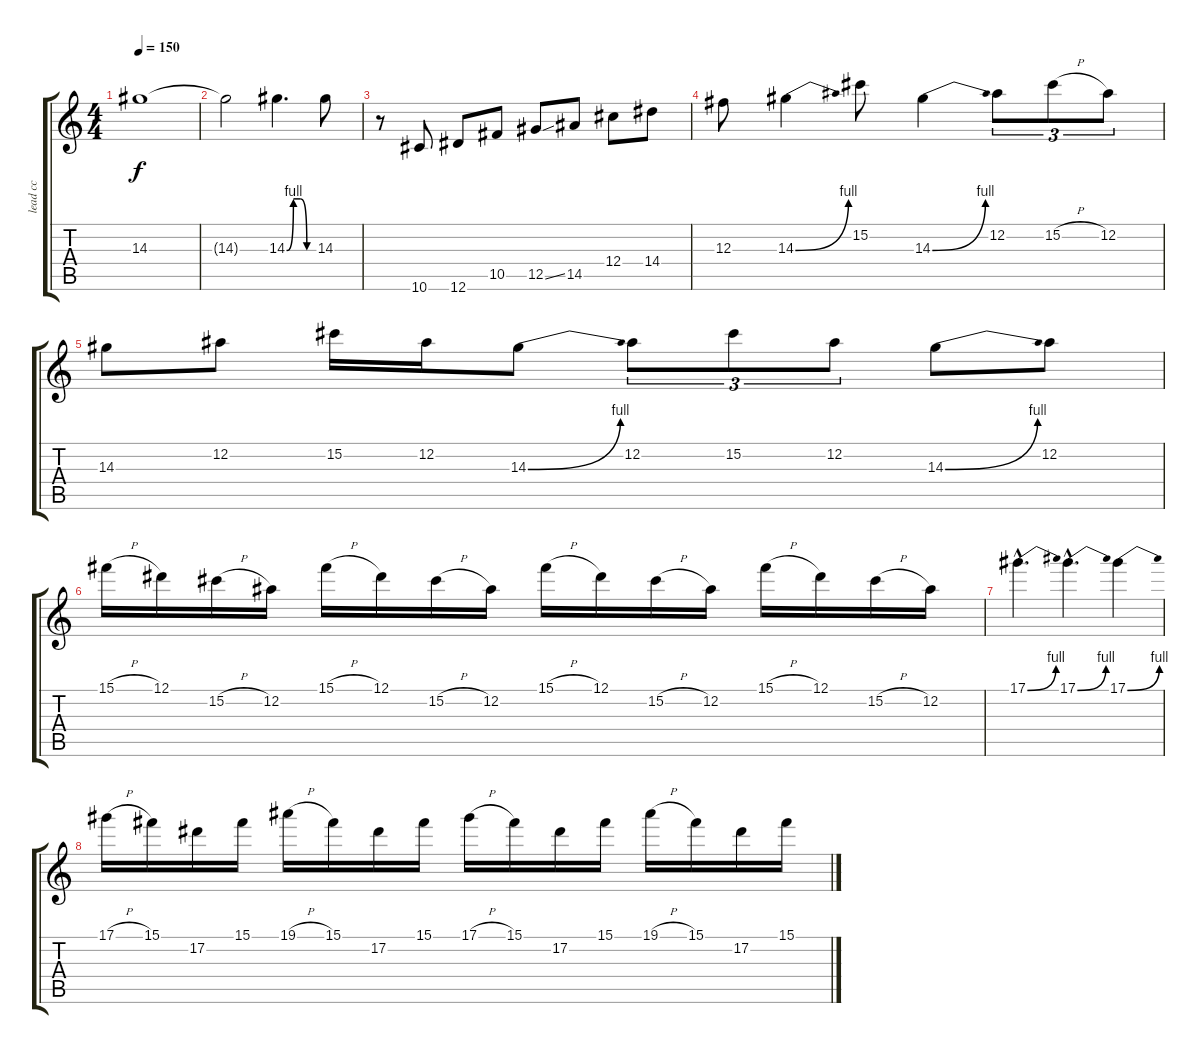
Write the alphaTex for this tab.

\track ("lead cc" "lead cc") {instrument distortionguitar}
\staff {score tabs}
\tuning (Eb4 Bb3 Gb3 Db3 Ab2 Eb2) {hide}
\ts (4 4)
\tempo 150
\clef g2
\ks c
14.3{t}.1{dy f} |
14.3{t}.2 14.3{be (custom 0 0 15 4 30 4 45 0 60 0)}.4{d} 14.3.8 |
r.8 10.6.8 12.6.8 10.5.8 12.5{ss}.8 14.5.8 12.4.8 14.4.8 |
12.3.8 14.3{be (bend 0 0 60 4)}.4 15.2.8 14.3{be (bend 0 0 60 4)}.4 12.2.8{tu (3 2)} 15.2{h}.8{tu (3 2)} 12.2.8{tu (3 2)} |
14.3.8 12.2.8 15.2.16 12.2.16 14.3{be (bend 0 0 60 4)}.8 12.2.8{tu (3 2)} 15.2.8{tu (3 2)} 12.2.8{tu (3 2)} 14.3{be (bend 0 0 60 4)}.8 12.2.8 |
15.1{h}.16 12.1.16 15.2{h}.16 12.2.16 15.1{h}.16 12.1.16 15.2{h}.16 12.2.16 15.1{h}.16 12.1.16 15.2{h}.16 12.2.16 15.1{h}.16 12.1.16 15.2{h}.16 12.2.16 |
17.1{be (bend 0 0 60 4) hac}.4{d} 17.1{be (bend 0 0 60 4) hac}.4{d} 17.1{be (bend 0 0 60 4)}.4 |
17.1{h}.16 15.1.16 17.2.16 15.1.16 19.1{h}.16 15.1.16 17.2.16 15.1.16 17.1{h}.16 15.1.16 17.2.16 15.1.16 19.1{h}.16 15.1.16 17.2.16 15.1.16
